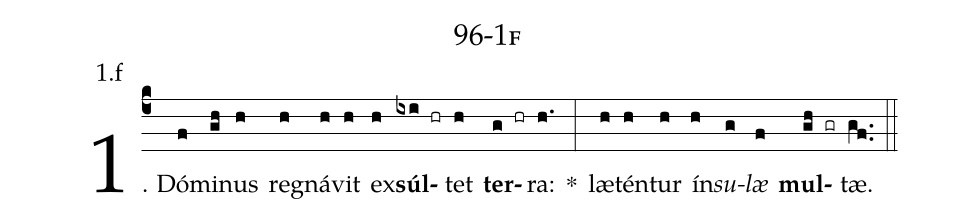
name: 96-1f;
annotation: 1.f;
%%
(c4)1. Dó(f)mi(gh)nus(h) re(h)gná(h)vit(h) ex(h)<b>súl</b>(ixi hr)tet(h) <b>ter</b>(g hr)ra:(h.) *(:) læ(h)tén(h)tur(h) ín(h)<i>su</i>(g)<i>læ</i>(f) <b>mul</b>(gh gr)tæ.(gf..) (::)
